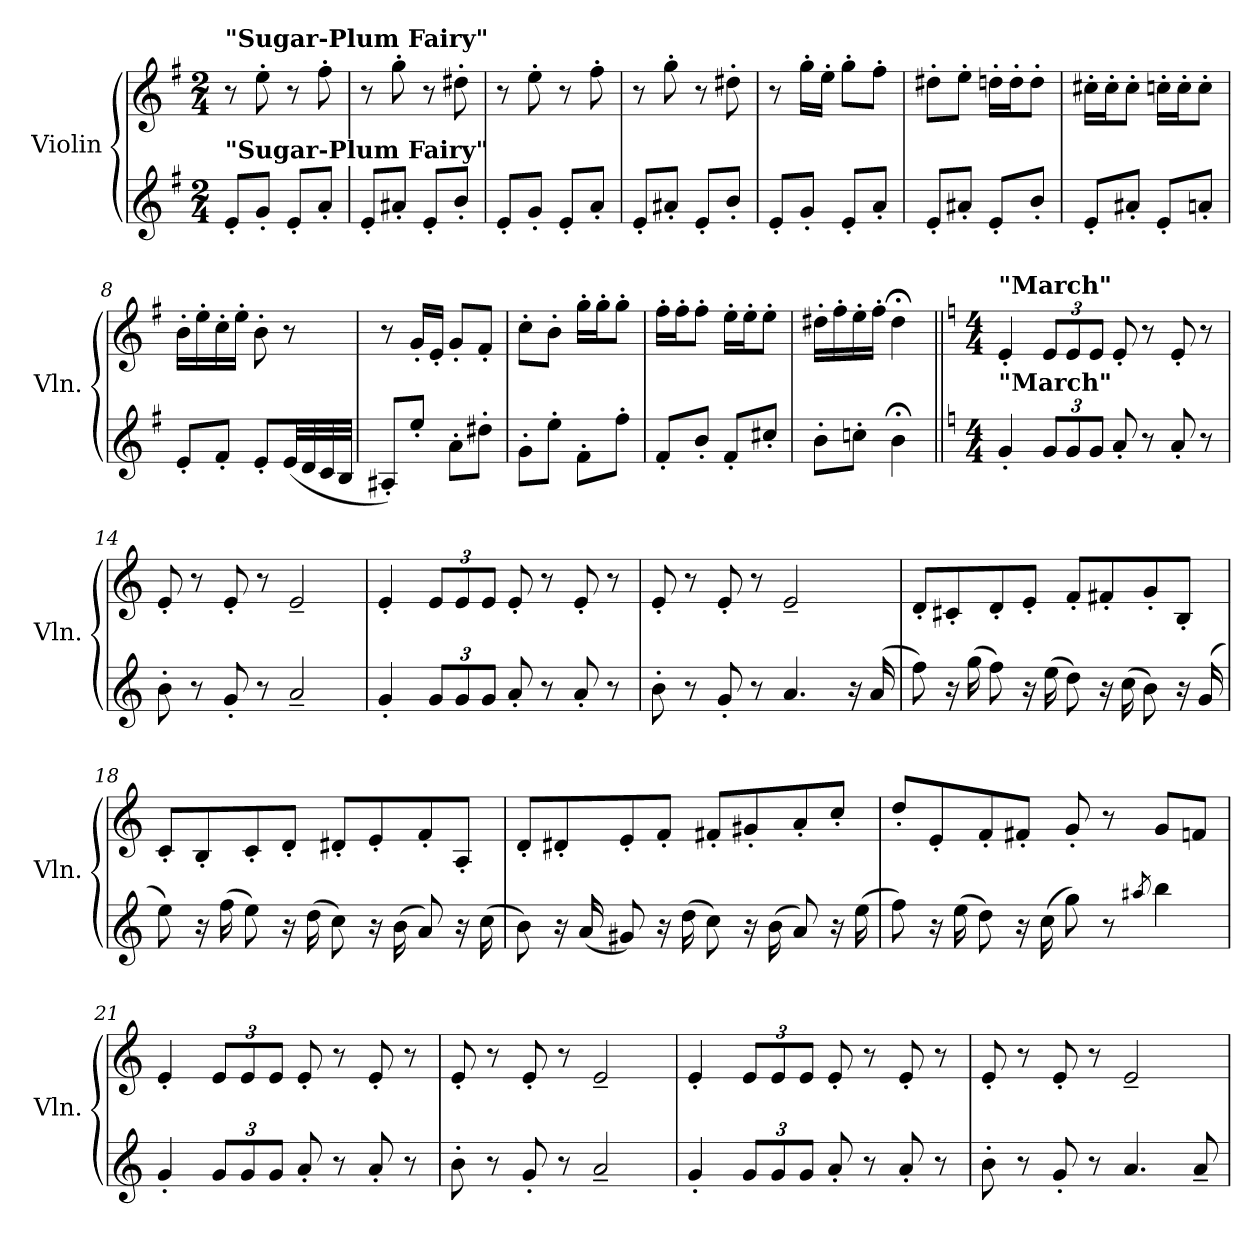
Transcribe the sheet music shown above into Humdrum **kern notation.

**kern	**kern
*part2	*part1
*staff2	*staff1
*I"Violin	*I"Violin
*I'Vln.	*I'Vln.
*clefG2	*clefG2
*k[f#]	*k[f#]
*M2/4	*M2/4
*MM70	*MM70
=1	=1
!	!LO:TX:a:B:t="Sugar-Plum Fairy"
!LO:TX:a:B:t="Sugar-Plum Fairy"	!
8e'/L	8r
8g'/J	8ee'\
8e'/L	8r
8a'/J	8ff#'\
=2	=2
8e'/L	8r
8a#X'/J	8gg'\
8e'/L	8r
8b'/J	8dd#X'\
=3	=3
8e'/L	8r
8g'/J	8ee'\
8e'/L	8r
8a'/J	8ff#'\
=4	=4
8e'/L	8r
8a#X'/J	8gg'\
8e'/L	8r
8b'/J	8dd#X'\
=5	=5
8e'/L	8r
8g'/J	16gg'\LL
.	16ee'\JJ
8e'/L	8gg'\L
8a'/J	8ff#'\J
=6	=6
8e'/L	8dd#X'\L
8a#X'/J	8ee'\J
8e'/L	16ddn'\LL
.	16dd'\J
8b'/J	8dd'\J
!!LO:LB:g=z
=7	=7
8e'/L	16cc#X'\LL
.	16cc#'\J
8a#X'/J	8cc#'\J
8e'/L	16ccn'\LL
.	16cc'\J
8an'/J	8cc'\J
=8	=8
8e'/L	16b'\LL
.	16ee'\
8f#'/J	16cc'\
.	16ee'\JJ
8e'/L	8b'\
(32e/LL	8r
32d/	.
32c/	.
32B/JJJ	.
=9	=9
8A#X'/L)	8r
8ee'/J	16g'/LL
.	16e'/JJ
8a'\L	8g'/L
8dd#X'\J	8f#'/J
=10	=10
8g'\L	8cc'\L
8ee'\J	8b'\J
8f#'\L	16gg'\LL
.	16gg'\J
8ff#'\J	8gg'\J
=11	=11
8f#'/L	16ff#'\LL
.	16ff#'\J
8b'/J	8ff#'\J
8f#'/L	16ee'\LL
.	16ee'\J
8cc#X'/J	8ee'\J
=12	=12
8b'\L	16dd#X'\LL
.	16ff#'\
8ccn'\J	16ee'\
.	16ff#'\JJ
4b;<\	4dd#;<\
!!LO:LB:g=z
=13||	=13||
*k[]	*k[]
*M4/4	*M4/4
*	*MM150
!	!LO:TX:a:B:t="March"
!LO:TX:a:B:t="March"	!
4g'/	4e'/
*Xbrackettup	*Xbrackettup
12g/L	12e/L
12g/	12e/
12g/J	12e/J
8a'/	8e'/
8r	8r
8a'/	8e'/
8r	8r
=14	=14
8b'\	8e'/
8r	8r
8g'/	8e'/
8r	8r
2a~/	2e~/
=15	=15
4g'/	4e'/
12g/L	12e/L
12g/	12e/
12g/J	12e/J
8a'/	8e'/
8r	8r
8a'/	8e'/
8r	8r
=16	=16
8b'\	8e'/
8r	8r
8g'/	8e'/
8r	8r
4.a/	2e~/
16r	.
(16a/	.
!!LO:LB:g=z
=17	=17
8ff\)	8d'/L
16r	8c#X'/
(16gg\	.
8ff\)	8d'/
16r	8e'/J
(16ee\	.
8dd\)	8f'/L
16r	8f#X'/
(16cc\	.
8b\)	8g'/
16r	8B'/J
(16g/	.
=18	=18
8ee\)	8c'/L
16r	8B'/
(16ff\	.
8ee\)	8c'/
16r	8d'/J
(16dd\	.
8cc\)	8d#X'/L
16r	8e'/
(16b\	.
8a/)	8f'/
16r	8A'/J
(16cc\	.
=19	=19
8b\)	8d'/L
16r	8d#X'/
(16a/	.
8g#X/)	8e'/
16r	8f'/J
(16dd\	.
8cc\)	8f#X'/L
16r	8g#X'/
(16b\	.
8a/)	8a'/
16r	8cc'/J
(16ee\	.
!!LO:LB:g=z
=20	=20
8ff\)	8dd'/L
16r	8e'/
(16ee\	.
8dd\)	8f'/
16r	8f#X'/J
(16cc\	.
8gg\)	8g'/
8r	8r
8qaa#X/	.
4bb\	8g/L
.	8fn/J
=21	=21
4g'/	4e'/
12g/L	12e/L
12g/	12e/
12g/J	12e/J
8a'/	8e'/
8r	8r
8a'/	8e'/
8r	8r
=22	=22
8b'\	8e'/
8r	8r
8g'/	8e'/
8r	8r
2a~/	2e~/
=23	=23
4g'/	4e'/
12g/L	12e/L
12g/	12e/
12g/J	12e/J
8a'/	8e'/
8r	8r
8a'/	8e'/
8r	8r
!!LO:PB:g=z
=24	=24
8b'\	8e'/
8r	8r
8g'/	8e'/
8r	8r
4.a/	2e~/
8a~/	.
=	=
*-	*-
